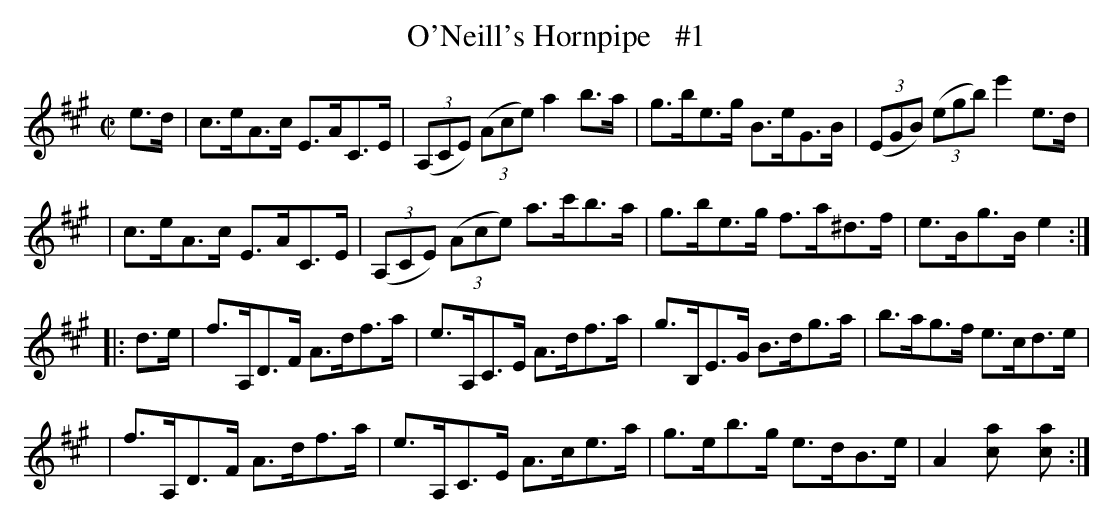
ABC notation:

X:1
T: O'Neill's Hornpipe   #1
M: C|
L: 1/8
K: A
  e>d \
| c>eA>c E>AC>E | ((3A,CE) ((3Ace) a2b>a | g>be>g B>eG>B | ((3EGB) ((3egb) e'2e>d |
| c>eA>c E>AC>E | ((3A,CE) ((3Ace) a>c'b>a | g>be>g f>a^d>f | e>Bg>B e2 :|
|: d>e \
| f>A,D>F A>df>a | e>A,C>E A>df>a | g>B,E>G B>dg>a | b>ag>f e>cd>e |
| f>A,D>F A>df>a | e>A,C>E A>ce>a | g>eb>g e>dB>e | A2[a2c] [a2c] :|
